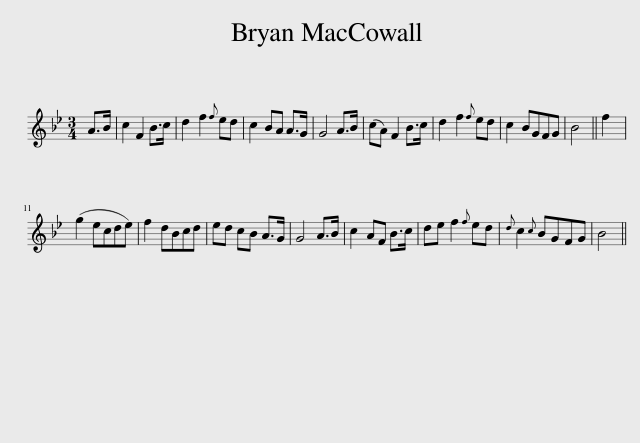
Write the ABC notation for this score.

X:1
L:1/8
M:3/4
I:linebreak $
K:Bb
V:1 treble
V:1
 A>B | c2 F2 B>c | d2 f2{f} ed | c2 BA A>G | G4 A>B | %5
 (cA) F2 B>c | d2 f2{f} ed | c2 BGFG | B4 || f2 |$ %10
 (g2 ecde) | f2 dBcd | ed cB A>G | G4 A>B | c2 AF B>c | %15
 de f2{f} ed |{d} c2{c} BGFG | B4 || %18
